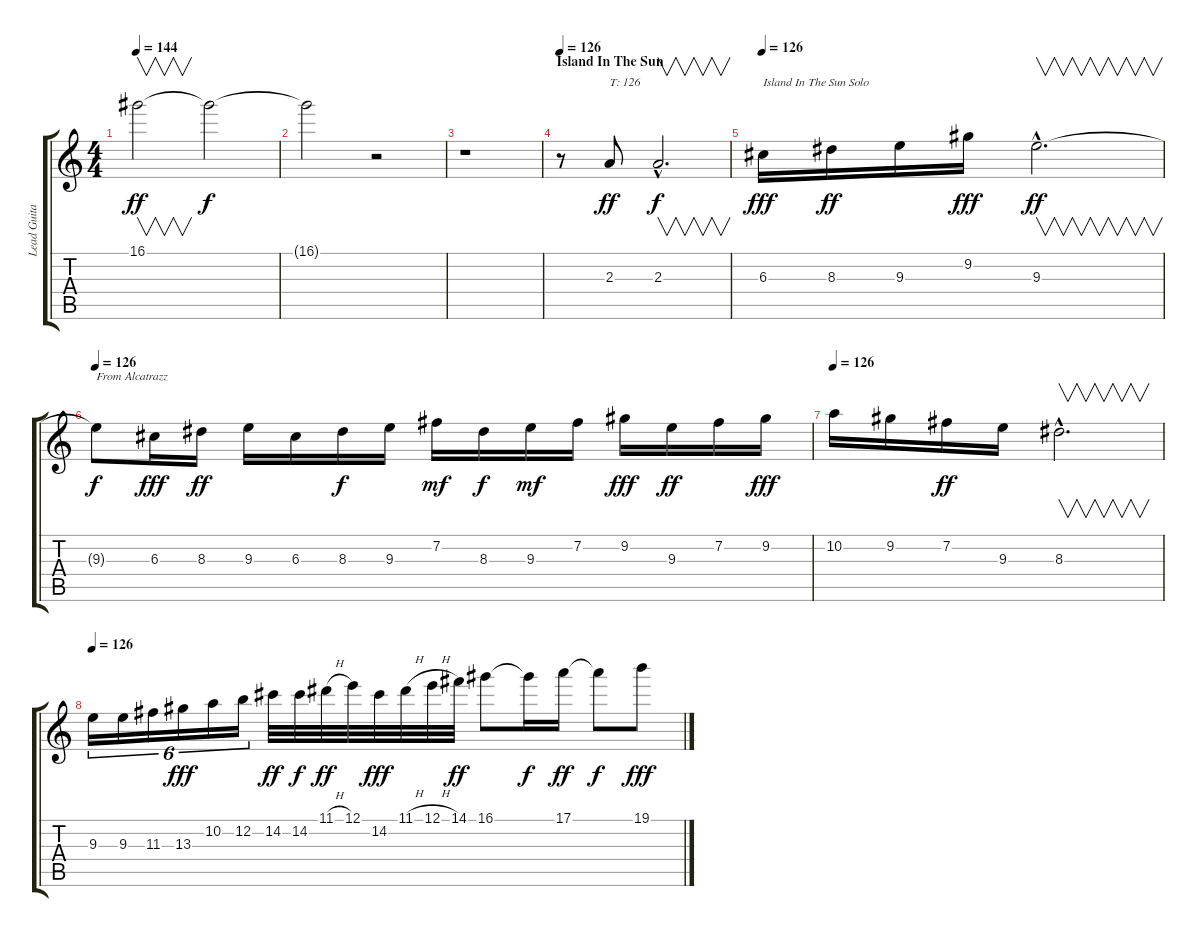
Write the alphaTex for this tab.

\track ("Lead Guitar" "Lead Guita") {instrument overdrivenguitar}
\staff {score tabs}
\tuning (E4 B3 G3 D3 A2 E2) {hide}
\ts (4 4)
\tempo 144
\clef g2
\ks c
16.1.2{v dy ff} 16.1{t}.2{dy f} |
16.1{t}.2 r.2 |
r.1 |
\section ("" "Island In The Sun")
\tempo 126
r.8 2.3.8{txt "T: 126" dy ff} 2.3{hac}.2{v d dy f} |
\tempo 126
6.3.16{txt "Island In The Sun Solo" dy fff balance 8} 8.3.16{dy ff} 9.3.16 9.2.16{dy fff} 9.3{hac}.2{v d dy ff} |
\tempo 126
9.3{t}.8{txt "From Alcatrazz" dy f} 6.3.16{dy fff} 8.3.16{dy ff} 9.3.16 6.3.16 8.3.16{dy f} 9.3.16 7.2.16{dy mf} 8.3.16{dy f} 9.3.16{dy mf} 7.2.16 9.2.16{dy fff} 9.3.16{dy ff} 7.2.16 9.2.16{dy fff} |
\tempo 126
10.2.16 9.2.16 7.2.16{dy ff} 9.3.16 8.3{hac}.2{v d} |
\tempo 126
9.3.16{tu (6 4)} 9.3.16{tu (6 4)} 11.3.16{tu (6 4)} 13.3.16{tu (6 4) dy fff} 10.2.16{tu (6 4)} 12.2.16{tu (6 4)} 14.2.32{dy ff} 14.2.32{dy f} 11.1{h}.32{dy ff} 12.1.32 14.2.32{dy fff} 11.1{h}.32 12.1{h}.32 14.1.32{dy ff} 16.1.8 16.1{t}.16{dy f} 17.1.16{dy ff} 17.1{t}.8{dy f} 19.1.8{dy fff}
